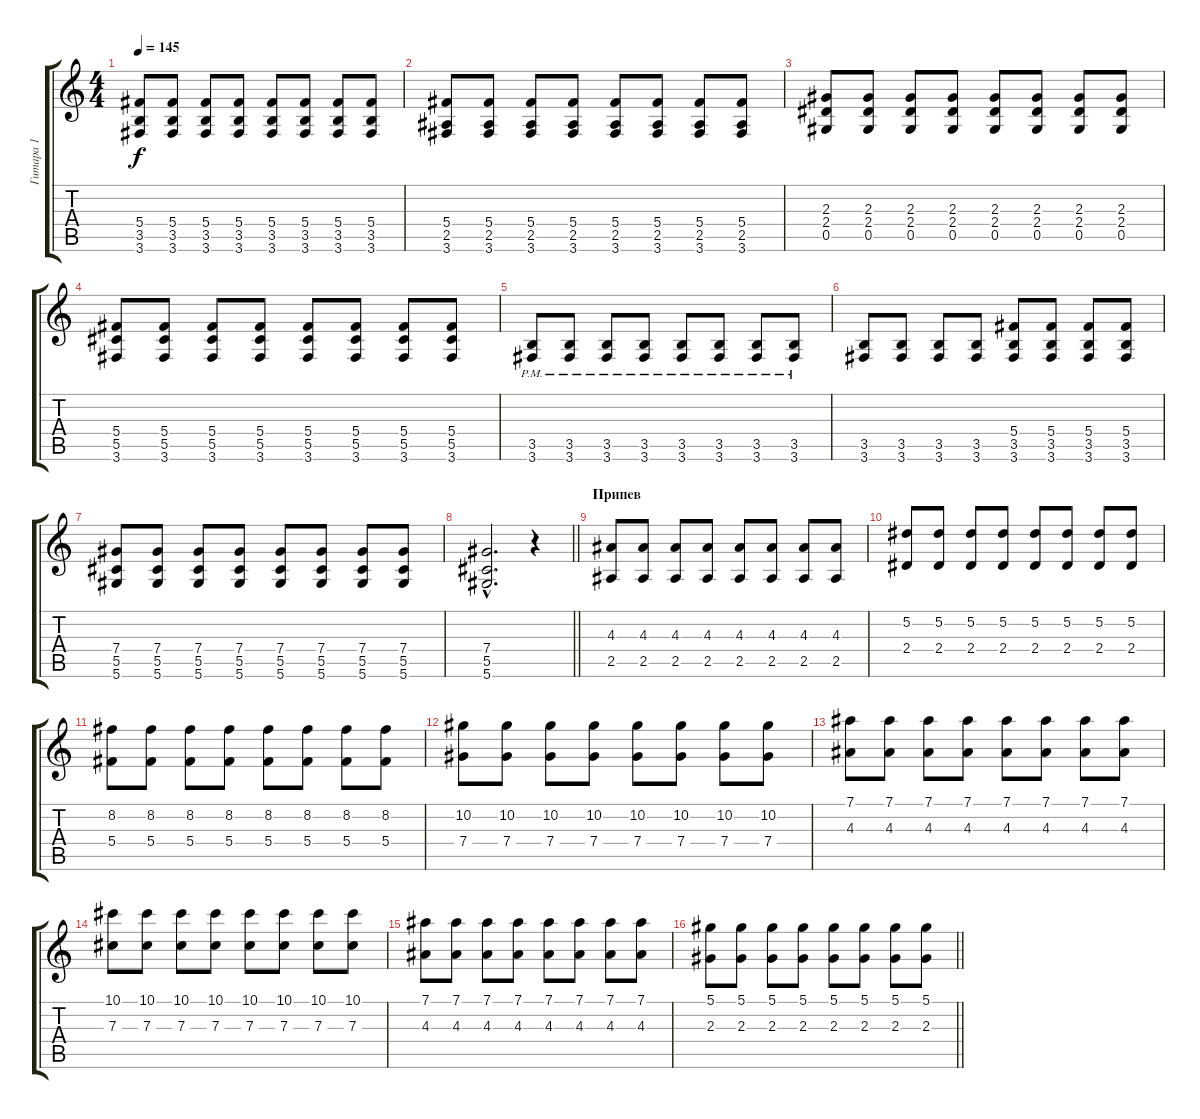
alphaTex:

\track ("Гитара 1" "Гитара 1") {instrument distortionguitar}
\staff {score tabs}
\tuning (Eb4 Bb3 Gb3 Db3 Ab2 Eb2) {hide}
\ts (4 4)
\tempo 145
\clef g2
\ks c
(5.4 3.5 3.6).8{dy f} (5.4 3.5 3.6).8 (5.4 3.5 3.6).8 (5.4 3.5 3.6).8 (5.4 3.5 3.6).8 (5.4 3.5 3.6).8 (5.4 3.5 3.6).8 (5.4 3.5 3.6).8 |
(5.4 2.5 3.6).8 (5.4 2.5 3.6).8 (5.4 2.5 3.6).8 (5.4 2.5 3.6).8 (5.4 2.5 3.6).8 (5.4 2.5 3.6).8 (5.4 2.5 3.6).8 (5.4 2.5 3.6).8 |
(2.3 2.4 0.5).8 (2.3 2.4 0.5).8 (2.3 2.4 0.5).8 (2.3 2.4 0.5).8 (2.3 2.4 0.5).8 (2.3 2.4 0.5).8 (2.3 2.4 0.5).8 (2.3 2.4 0.5).8 |
(5.4 5.5 3.6).8 (5.4 5.5 3.6).8 (5.4 5.5 3.6).8 (5.4 5.5 3.6).8 (5.4 5.5 3.6).8 (5.4 5.5 3.6).8 (5.4 5.5 3.6).8 (5.4 5.5 3.6).8 |
(3.5{pm} 3.6).8 (3.5{pm} 3.6).8 (3.5{pm} 3.6).8 (3.5{pm} 3.6).8 (3.5{pm} 3.6).8 (3.5{pm} 3.6).8 (3.5{pm} 3.6).8 (3.5{pm} 3.6).8 |
(3.5 3.6).8 (3.5 3.6).8 (3.5 3.6).8 (3.5 3.6).8 (5.4 3.5 3.6).8 (5.4 3.5 3.6).8 (5.4 3.5 3.6).8 (5.4 3.5 3.6).8 |
(7.4 5.5 5.6).8 (7.4 5.5 5.6).8 (7.4 5.5 5.6).8 (7.4 5.5 5.6).8 (7.4 5.5 5.6).8 (7.4 5.5 5.6).8 (7.4 5.5 5.6).8 (7.4 5.5 5.6).8 |
\barLineRight lightlight
(7.4{hac} 5.5{hac} 5.6{hac}).2{d} r.4 |
\section ("" "Припев")
(4.3 2.5).8 (4.3 2.5).8 (4.3 2.5).8 (4.3 2.5).8 (4.3 2.5).8 (4.3 2.5).8 (4.3 2.5).8 (4.3 2.5).8 |
(5.2 2.4).8 (5.2 2.4).8 (5.2 2.4).8 (5.2 2.4).8 (5.2 2.4).8 (5.2 2.4).8 (5.2 2.4).8 (5.2 2.4).8 |
(8.2 5.4).8 (8.2 5.4).8 (8.2 5.4).8 (8.2 5.4).8 (8.2 5.4).8 (8.2 5.4).8 (8.2 5.4).8 (8.2 5.4).8 |
(10.2 7.4).8 (10.2 7.4).8 (10.2 7.4).8 (10.2 7.4).8 (10.2 7.4).8 (10.2 7.4).8 (10.2 7.4).8 (10.2 7.4).8 |
(7.1 4.3).8 (7.1 4.3).8 (7.1 4.3).8 (7.1 4.3).8 (7.1 4.3).8 (7.1 4.3).8 (7.1 4.3).8 (7.1 4.3).8 |
(10.1 7.3).8 (10.1 7.3).8 (10.1 7.3).8 (10.1 7.3).8 (10.1 7.3).8 (10.1 7.3).8 (10.1 7.3).8 (10.1 7.3).8 |
(7.1 4.3).8 (7.1 4.3).8 (7.1 4.3).8 (7.1 4.3).8 (7.1 4.3).8 (7.1 4.3).8 (7.1 4.3).8 (7.1 4.3).8 |
\barLineRight lightlight
(5.1 2.3).8 (5.1 2.3).8 (5.1 2.3).8 (5.1 2.3).8 (5.1 2.3).8 (5.1 2.3).8 (5.1 2.3).8 (5.1 2.3).8
